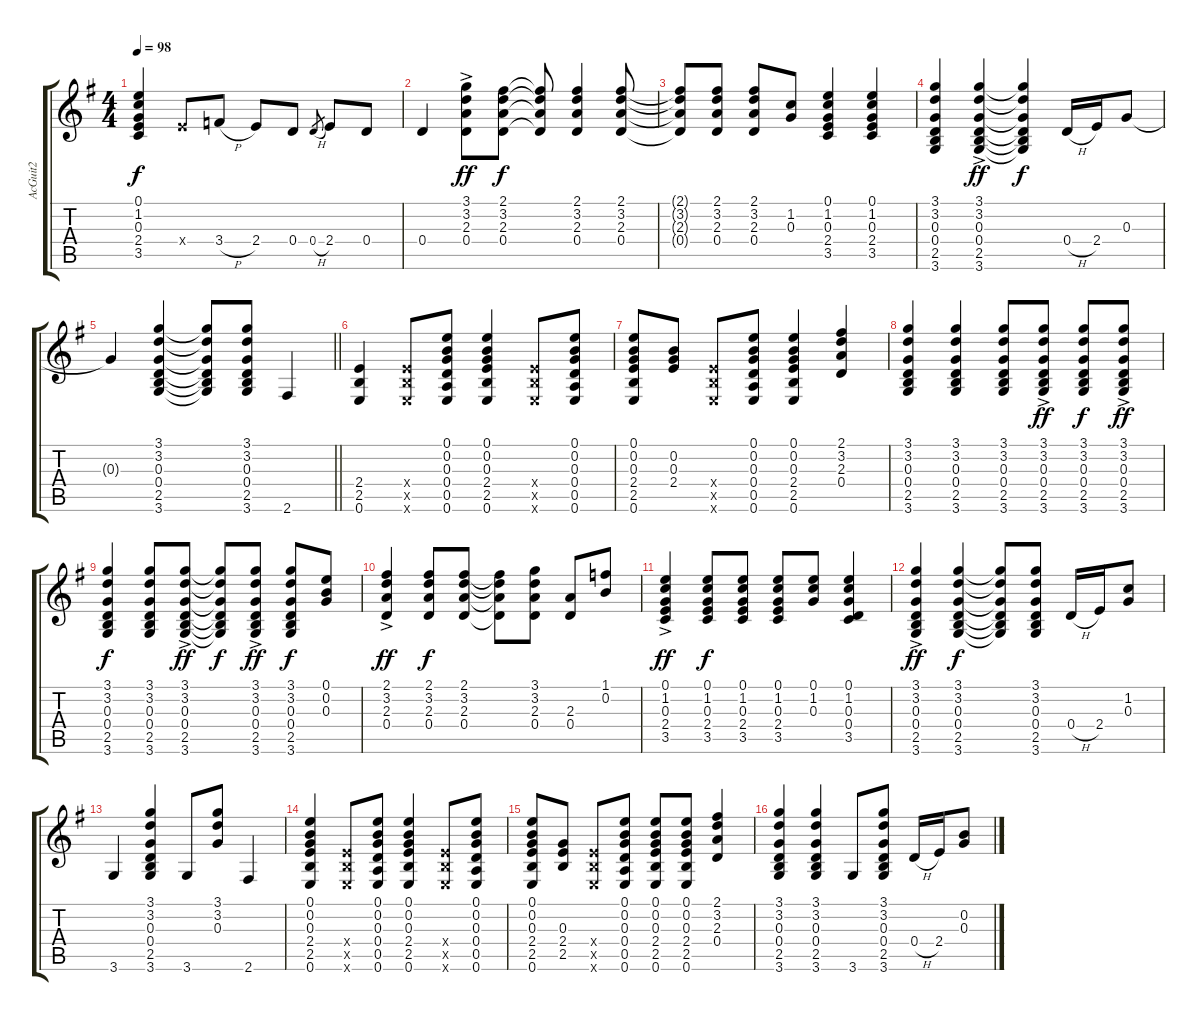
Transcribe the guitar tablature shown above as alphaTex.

\track ("AcGuit2" "AcGuit2") {instrument acousticguitarsteel}
\staff {score tabs}
\tuning (E4 B3 G3 D3 A2 E2) {hide}
\ts (4 4)
\tempo 98
\clef g2
\ks g
(0.1 1.2 0.3 2.4 3.5).4{dy f} 2.4{x}.8 3.4{h}.8 2.4.8 0.4.8 0.4{h}.8{gr} 2.4.8 0.4.8 |
0.4.4 (3.1{ac} 3.2{ac} 2.3{ac} 0.4{ac}).8{dy ff} (2.1 3.2 2.3 0.4).8{dy f} (2.1{t} 3.2{t} 2.3{t} 0.4{t}).8 (2.1 3.2 2.3 0.4).4 (2.1 3.2 2.3 0.4).8 |
(2.1{t} 3.2{t} 2.3{t} 0.4{t}).8 (2.1 3.2 2.3 0.4).8 (2.1 3.2 2.3 0.4).8 (1.2 0.3).8 (0.1 1.2 0.3 2.4 3.5).4 (0.1 1.2 0.3 2.4 3.5).4 |
(3.1 3.2 0.3 0.4 2.5 3.6).4 (3.1{ac} 3.2{ac} 0.3{ac} 0.4{ac} 2.5{ac} 3.6{ac}).4{dy ff} (3.1{t} 3.2{t} 0.3{t} 0.4{t} 2.5{t} 3.6{t}).4{dy f} 0.4{h}.16 2.4.16 0.3.8 |
\barLineRight lightlight
0.3{t}.4 (3.1 3.2 0.3 0.4 2.5 3.6).4 (3.1{t} 3.2{t} 0.3{t} 0.4{t} 2.5{t} 3.6{t}).8 (3.1 3.2 0.3 0.4 2.5 3.6).8 2.6.4 |
(2.4 2.5 0.6).4 (2.4{x} 2.5{x} 0.6{x}).8 (0.1 0.2 0.3 0.4 0.5 0.6).8 (0.1 0.2 0.3 2.4 2.5 0.6).4 (2.4{x} 2.5{x} 0.6{x}).8 (0.1 0.2 0.3 0.4 0.5 0.6).8 |
(0.1 0.2 0.3 2.4 2.5 0.6).8 (0.2 0.3 2.4).8 (2.4{x} 2.5{x} 0.6{x}).8 (0.1 0.2 0.3 0.4 0.5 0.6).8 (0.1 0.2 0.3 2.4 2.5 0.6).4 (2.1 3.2 2.3 0.4).4 |
(3.1 3.2 0.3 0.4 2.5 3.6).4 (3.1 3.2 0.3 0.4 2.5 3.6).4 (3.1 3.2 0.3 0.4 2.5 3.6).8 (3.1{ac} 3.2{ac} 0.3{ac} 0.4{ac} 2.5{ac} 3.6{ac}).8{dy ff} (3.1 3.2 0.3 0.4 2.5 3.6).8{dy f} (3.1{ac} 3.2{ac} 0.3{ac} 0.4{ac} 2.5{ac} 3.6{ac}).8{dy ff} |
(3.1 3.2 0.3 0.4 2.5 3.6).4{dy f} (3.1 3.2 0.3 0.4 2.5 3.6).8 (3.1{ac} 3.2{ac} 0.3{ac} 0.4{ac} 2.5{ac} 3.6{ac}).8{dy ff} (3.1{t} 3.2{t} 0.3{t} 0.4{t} 2.5{t} 3.6{t}).8{dy f} (3.1{ac} 3.2{ac} 0.3{ac} 0.4{ac} 2.5{ac} 3.6{ac}).8{dy ff} (3.1 3.2 0.3 0.4 2.5 3.6).8{dy f} (0.1 0.2 0.3).8 |
(2.1{ac} 3.2{ac} 2.3{ac} 0.4{ac}).4{dy ff} (2.1 3.2 2.3 0.4).8{dy f} (2.1 3.2 2.3 0.4).8 (2.1{t} 3.2{t} 2.3{t} 0.4{t}).8 (3.1 3.2 2.3 0.4).8 (2.3 0.4).8 (1.1 0.2).8 |
(0.1{ac} 1.2{ac} 0.3{ac} 2.4{ac} 3.5{ac}).4{dy ff} (0.1 1.2 0.3 2.4 3.5).8{dy f} (0.1 1.2 0.3 2.4 3.5).8 (0.1 1.2 0.3 2.4 3.5).8 (0.1 1.2 0.3).8 (0.1 1.2 0.3 0.4 3.5).4 |
(3.1{ac} 3.2{ac} 0.3{ac} 0.4{ac} 2.5{ac} 3.6{ac}).4{dy ff} (3.1 3.2 0.3 0.4 2.5 3.6).4{dy f} (3.1{t} 3.2{t} 0.3{t} 0.4{t} 2.5{t} 3.6{t}).8 (3.1 3.2 0.3 0.4 2.5 3.6).8 0.4{h}.16 2.4.16 (1.2 0.3).8 |
3.6.4 (3.1 3.2 0.3 0.4 2.5 3.6).4 3.6.8 (3.1 3.2 0.3).8 2.6.4 |
(0.1 0.2 0.3 2.4 2.5 0.6).4 (2.4{x} 2.5{x} 0.6{x}).8 (0.1 0.2 0.3 0.4 0.5 0.6).8 (0.1 0.2 0.3 2.4 2.5 0.6).4 (2.4{x} 2.5{x} 0.6{x}).8 (0.1 0.2 0.3 0.4 0.5 0.6).8 |
(0.1 0.2 0.3 2.4 2.5 0.6).8 (0.3 2.4 2.5).8 (2.4{x} 2.5{x} 0.6{x}).8 (0.1 0.2 0.3 0.4 0.5 0.6).8 (0.1 0.2 0.3 2.4 2.5 0.6).8 (0.1 0.2 0.3 2.4 2.5 0.6).8 (2.1 3.2 2.3 0.4).4 |
(3.1 3.2 0.3 0.4 2.5 3.6).4 (3.1 3.2 0.3 0.4 2.5 3.6).4 3.6.8 (3.1 3.2 0.3 0.4 2.5 3.6).8 0.4{h}.16 2.4.16 (0.2 0.3).8
